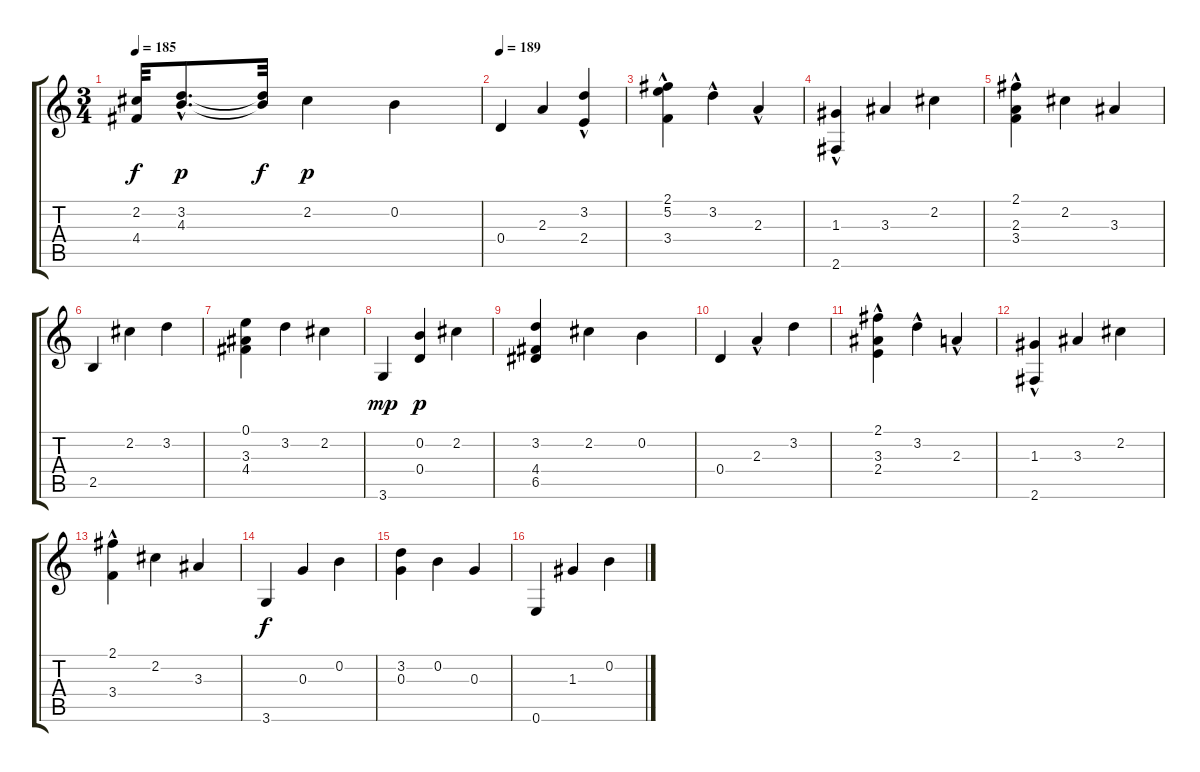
\track "" {instrument acousticguitarnylon}
\staff {score tabs}
\tuning (E4 B3 G3 D3 A2 E2) {hide}
\ts (3 4)
\tempo 185
\clef g2
\ks c
(2.2{t} 4.4{t}).32{dy f} (3.2{hac} 4.3{hac}).8{d dy p} (3.2{t} 4.3{t}).32{dy f} 2.2.4{dy p} 0.2.4 |
\tempo 189
0.4.4 2.3.4 (3.2{hac} 2.4).4 |
(2.1{hac} 5.2{hac} 3.4{hac}).4 3.2{hac}.4 2.3{hac}.4 |
(1.3{hac} 2.6).4 3.3.4 2.2.4 |
(2.1 2.3 3.4{hac}).4 2.2.4 3.3.4 |
2.5.4 2.2.4 3.2.4 |
(0.1 3.3 4.4).4 3.2.4 2.2.4 |
3.6.4{dy mp} (0.2 0.4).4{dy p} 2.2.4 |
(3.2 4.4 6.5).4 2.2.4 0.2.4 |
0.4.4 2.3{hac}.4 3.2.4 |
(2.1{hac} 3.3 2.4).4 3.2{hac}.4 2.3{hac}.4 |
(1.3{hac} 2.6).4 3.3.4 2.2.4 |
(2.1 3.4{hac}).4 2.2.4 3.3.4 |
3.6.4{dy f} 0.3.4 0.2.4 |
(3.2 0.3).4 0.2.4 0.3.4 |
0.6.4 1.3.4 0.2.4
